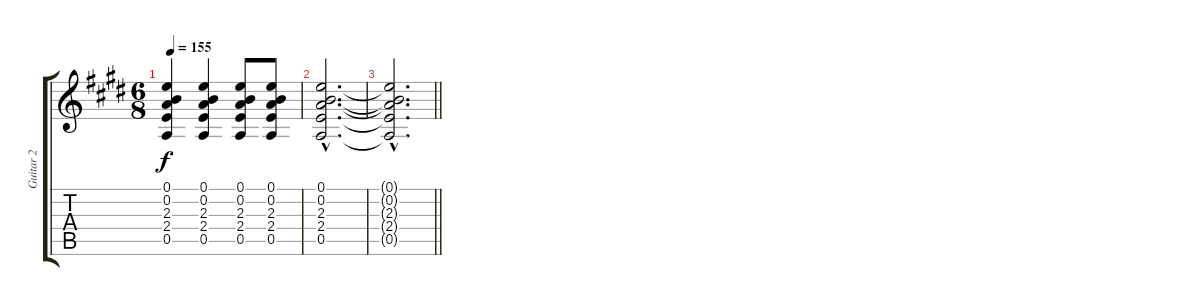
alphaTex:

\track ("Guitar 2" "Guitar 2") {instrument acousticguitarsteel}
\staff {score tabs}
\tuning (E4 B3 G3 D3 A2 E2) {hide}
\ts (6 8)
\tempo 155
\clef g2
\ks e
(0.1 0.2 2.3 2.4 0.5).4{dy f} (0.1 0.2 2.3 2.4 0.5).4 (0.1 0.2 2.3 2.4 0.5).8 (0.1 0.2 2.3 2.4 0.5).8 |
(0.1{hac} 0.2{hac} 2.3{hac} 2.4{hac} 0.5{hac}).2{d} |
\barLineRight lightlight
(0.1{hac t} 0.2{hac t} 2.3{hac t} 2.4{hac t} 0.5{hac t}).2{d}
